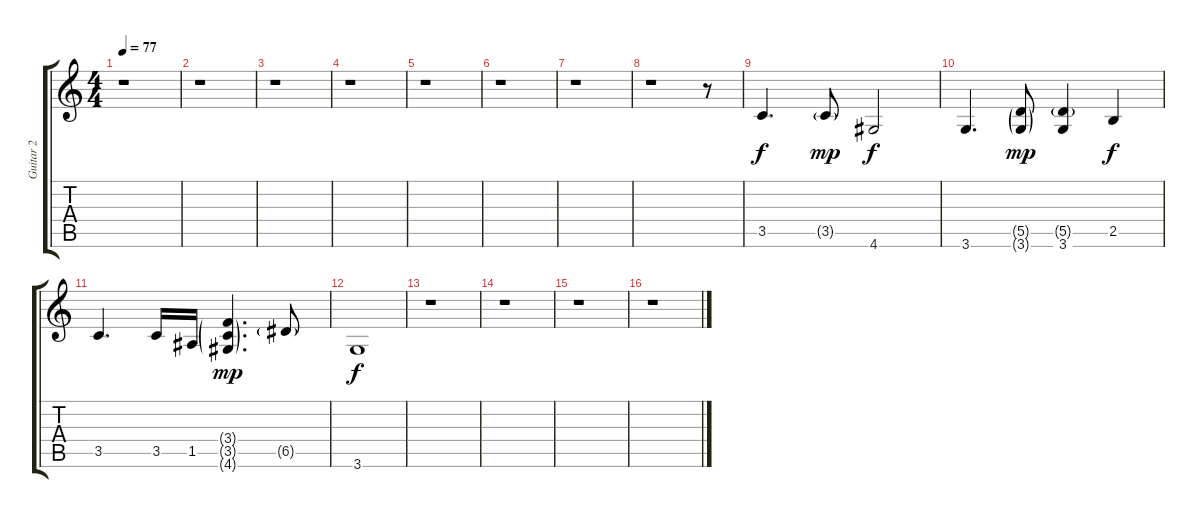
\track ("Guitar 2" "Guitar 2") {instrument acousticguitarnylon}
\staff {score tabs}
\tuning (E4 B3 G3 D3 A2 E2) {hide}
\ts (4 4)
\tempo 77
\clef g2
\ks c
r.1{dy f} |
r.1 |
r.1 |
r.1 |
r.1 |
r.1 |
r.1 |
r.1 r.8 |
3.5.4{d} 3.5{g}.8{dy mp} 4.6.2{dy f} |
3.6.4{d} (5.5{g} 3.6{g}).8{dy mp} (5.5{g} 3.6).4 2.5.4{dy f} |
3.5.4{d} 3.5.16 1.5.16 (3.4{g} 3.5{g} 4.6{g}).4{d dy mp} 6.5{g}.8 |
3.6.1{dy f} |
r.1 |
r.1 |
r.1 |
r.1
